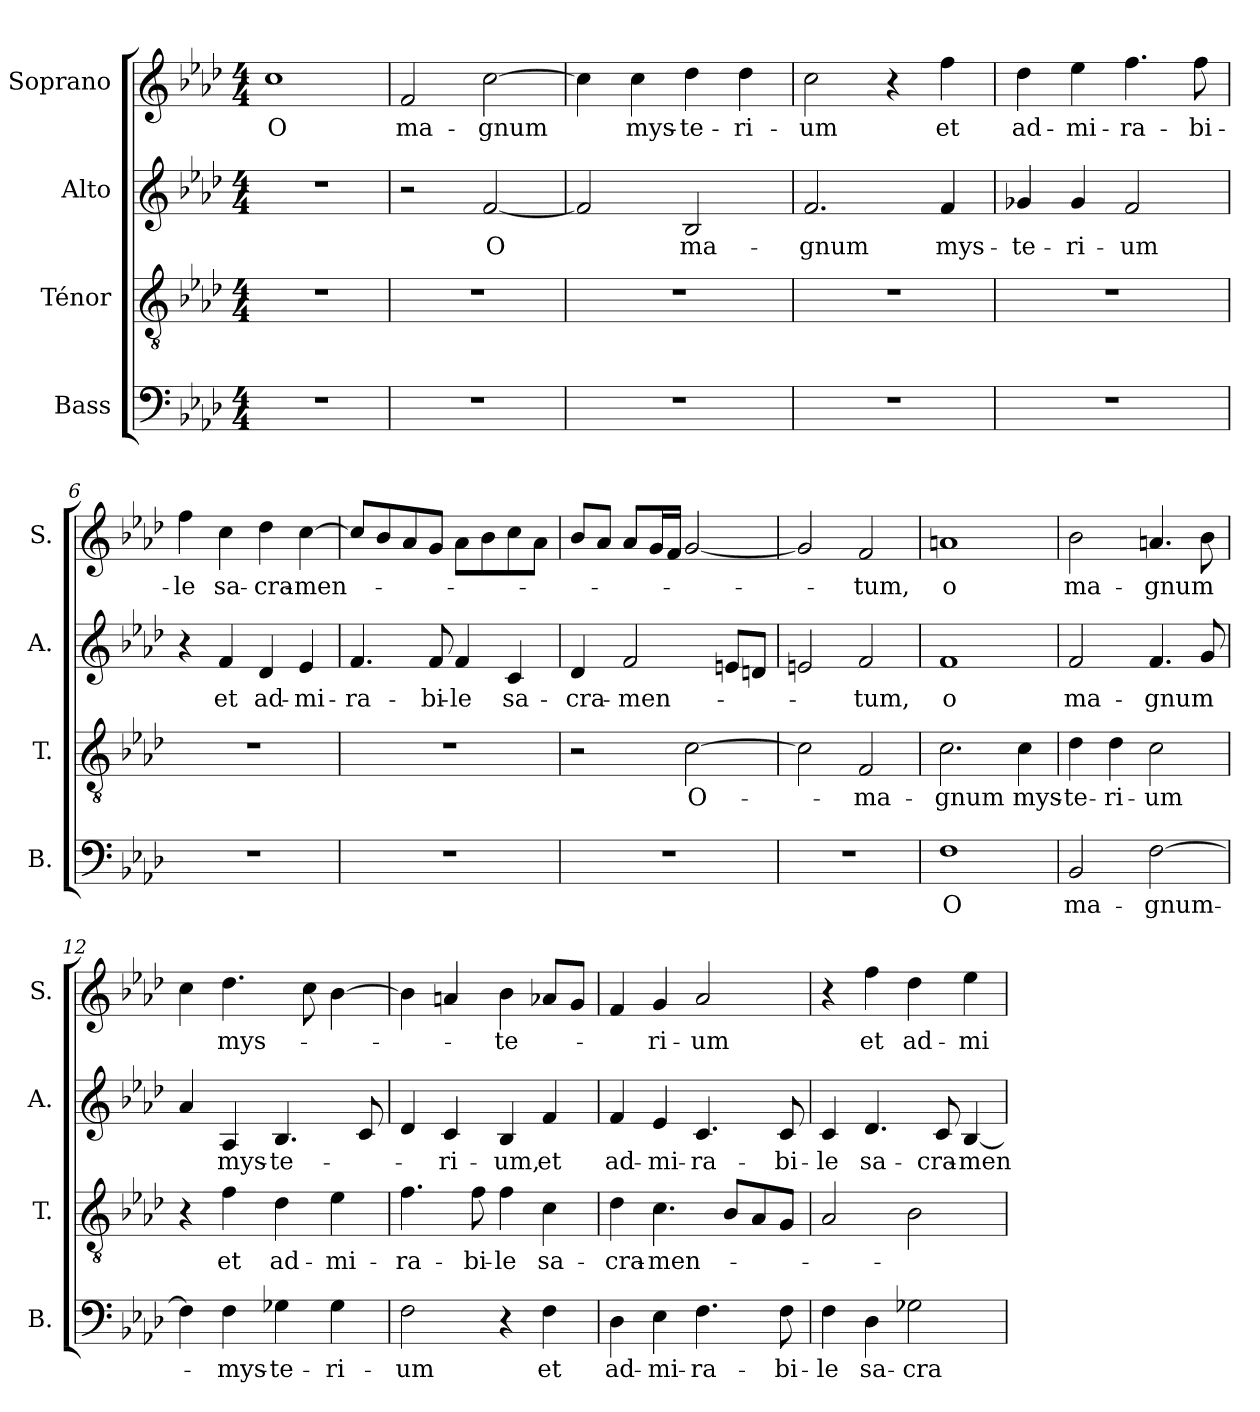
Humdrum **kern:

**kern	**text	**kern	**text	**kern	**text	**kern	**text
*part4	*part4	*part3	*part3	*part2	*part2	*part1	*part1
*staff4	*staff4	*staff3	*staff3	*staff2	*staff2	*staff1	*staff1
*I"Bass	*	*I"Ténor	*	*I"Alto	*	*I"Soprano	*
*I'B.	*	*I'T.	*	*I'A.	*	*I'S.	*
*clefF4	*	*clefGv2	*	*clefG2	*	*clefG2	*
*k[b-e-a-d-]	*	*k[b-e-a-d-]	*	*k[b-e-a-d-]	*	*k[b-e-a-d-]	*
*M4/4	*	*M4/4	*	*M4/4	*	*M4/4	*
*MM110	*	*MM110	*	*MM110	*	*MM110	*
=1	=1	=1	=1	=1	=1	=1	=1
!	!	!	!	!	!	!	!LO:LY:b
1r	.	1r	.	1r	.	1cc	O
=2	=2	=2	=2	=2	=2	=2	=2
!	!	!	!	!	!	!	!LO:LY:b
1r	.	1r	.	2r	.	2f/	ma-
!	!	!	!	!	!LO:LY:b	!	!LO:LY:b
.	.	.	.	[2f/	O	[2cc\	-gnum
=3	=3	=3	=3	=3	=3	=3	=3
1r	.	1r	.	2f/]	.	4cc\]	.
!	!	!	!	!	!	!	!LO:LY:b
.	.	.	.	.	.	4cc\	mys-
!	!	!	!	!	!LO:LY:b	!	!LO:LY:b
.	.	.	.	2B-/	ma-	4dd-\	-te-
!	!	!	!	!	!	!	!LO:LY:b
.	.	.	.	.	.	4dd-\	-ri-
=4	=4	=4	=4	=4	=4	=4	=4
!	!	!	!	!	!LO:LY:b	!	!LO:LY:b
1r	.	1r	.	2.f/	-gnum	2cc\	-um
.	.	.	.	.	.	4r	.
!	!	!	!	!	!LO:LY:b	!	!LO:LY:b
.	.	.	.	4f/	mys-	4ff\	et
=5	=5	=5	=5	=5	=5	=5	=5
!	!	!	!	!	!LO:LY:b	!	!LO:LY:b
1r	.	1r	.	4g-X/	-te-	4dd-\	ad-
!	!	!	!	!	!LO:LY:b	!	!LO:LY:b
.	.	.	.	4g-/	-ri-	4ee-\	-mi-
!	!	!	!	!	!LO:LY:b	!	!LO:LY:b
.	.	.	.	2f/	-um	4.ff\	-ra-
!	!	!	!	!	!	!	!LO:LY:b
.	.	.	.	.	.	8ff\	-bi-
=6	=6	=6	=6	=6	=6	=6	=6
!	!	!	!	!	!	!	!LO:LY:b
1r	.	1r	.	4r	.	4ff\	-le
!	!	!	!	!	!LO:LY:b	!	!LO:LY:b
.	.	.	.	4f/	et	4cc\	sa-
!	!	!	!	!	!LO:LY:b	!	!LO:LY:b
.	.	.	.	4d-/	ad-	4dd-\	-cra-
!	!	!	!	!	!LO:LY:b	!	!LO:LY:b
.	.	.	.	4e-/	-mi-	[4cc\	-men-
=7	=7	=7	=7	=7	=7	=7	=7
!	!	!	!	!	!LO:LY:b	!	!
1r	.	1r	.	4.f/	-ra-	8cc/L]	.
.	.	.	.	.	.	8b-/	.
.	.	.	.	.	.	8a-/	.
!	!	!	!	!	!LO:LY:b	!	!
.	.	.	.	8f/	-bi-	8g/J	.
!	!	!	!	!	!LO:LY:b	!	!
.	.	.	.	4f/	-le	8a-\L	.
.	.	.	.	.	.	8b-\	.
!	!	!	!	!	!LO:LY:b	!	!
.	.	.	.	4c/	sa-	8cc\	.
.	.	.	.	.	.	8a-\J	.
=8	=8	=8	=8	=8	=8	=8	=8
!	!	!	!	!	!LO:LY:b	!	!
1r	.	2r	.	4d-/	-cra-	8b-/L	.
.	.	.	.	.	.	8a-/J	.
!	!	!	!	!	!LO:LY:b	!	!
.	.	.	.	2f/	-men-	8a-/L	.
.	.	.	.	.	.	16g/L	.
.	.	.	.	.	.	16f/JJ	.
!	!	!	!LO:LY:b	!	!	!	!
.	.	[2c\	O-	.	.	[2g/	.
.	.	.	.	8en/L	.	.	.
.	.	.	.	8dn/J	.	.	.
!!LO:LB:g=z
=9	=9	=9	=9	=9	=9	=9	=9
1r	.	2c\]	.	2en/	.	2g/]	.
!	!	!	!LO:LY:b	!	!LO:LY:b	!	!LO:LY:b
.	.	2F/	-ma-	2f/	-tum,	2f/	-tum,
=10	=10	=10	=10	=10	=10	=10	=10
!	!LO:LY:b	!	!LO:LY:b	!	!LO:LY:b	!	!LO:LY:b
1F	O	2.c\	-gnum	1f	o	1an	o
!	!	!	!LO:LY:b	!	!	!	!
.	.	4c\	mys-	.	.	.	.
=11	=11	=11	=11	=11	=11	=11	=11
!	!LO:LY:b	!	!LO:LY:b	!	!LO:LY:b	!	!LO:LY:b
2BB-/	ma-	4d-\	-te-	2f/	ma-	2b-\	ma-
!	!	!	!LO:LY:b	!	!	!	!
.	.	4d-\	-ri-	.	.	.	.
!	!LO:LY:b	!	!LO:LY:b	!	!LO:LY:b	!	!LO:LY:b
[2F\	-gnum-	2c\	-um	4.f/	-gnum	4.an/	-gnum
.	.	.	.	8g/	.	8b-\	.
=12	=12	=12	=12	=12	=12	=12	=12
4F\]	.	4r	.	4a-i/	.	4cc\	.
!	!LO:LY:b	!	!LO:LY:b	!	!LO:LY:b	!	!LO:LY:b
4F\	-mys-	4f\	et	4A-/	mys-	4.dd-\	mys-
!	!LO:LY:b	!	!LO:LY:b	!	!LO:LY:b	!	!
4G-X\	-te-	4d-\	ad-	4.B-/	-te-	.	.
.	.	.	.	.	.	8cc\	.
!	!LO:LY:b	!	!LO:LY:b	!	!	!	!
4G-\	-ri-	4e-\	-mi-	.	.	[4b-\	.
.	.	.	.	8c/	.	.	.
=13	=13	=13	=13	=13	=13	=13	=13
!	!LO:LY:b	!	!LO:LY:b	!	!	!	!
2F\	-um	4.f\	-ra-	4d-/	.	4b-\]	.
!	!	!	!	!	!LO:LY:b	!	!
.	.	.	.	4c/	-ri-	4an/	.
!	!	!	!LO:LY:b	!	!	!	!
.	.	8f\	-bi-	.	.	.	.
!	!	!	!LO:LY:b	!	!LO:LY:b	!	!LO:LY:b
4r	.	4f\	-le	4B-/	-um,	4b-\	-te-
!	!LO:LY:b	!	!LO:LY:b	!	!LO:LY:b	!	!
4F\	et	4c\	sa-	4f/	et	8a-X/L	.
.	.	.	.	.	.	8g/J	.
=14	=14	=14	=14	=14	=14	=14	=14
!	!LO:LY:b	!	!LO:LY:b	!	!LO:LY:b	!	!
4D-\	ad-	4d-\	-cra-	4f/	ad-	4f/	.
!	!LO:LY:b	!	!LO:LY:b	!	!LO:LY:b	!	!LO:LY:b
4E-\	-mi-	4.c\	-men-	4e-/	-mi-	4g/	-ri-
!	!LO:LY:b	!	!	!	!LO:LY:b	!	!LO:LY:b
4.F\	-ra-	.	.	4.c/	-ra-	2a-/	-um
.	.	8B-/L	.	.	.	.	.
.	.	8A-/	.	.	.	.	.
!	!LO:LY:b	!	!	!	!LO:LY:b	!	!
8F\	-bi-	8G/J	.	8c/	-bi-	.	.
=15	=15	=15	=15	=15	=15	=15	=15
!	!LO:LY:b	!	!	!	!LO:LY:b	!	!
4F\	-le	2A-/	.	4c/	-le	4r	.
!	!LO:LY:b	!	!	!	!LO:LY:b	!	!LO:LY:b
4D-\	sa-	.	.	4.d-/	sa-	4ff\	et
!	!LO:LY:b	!	!	!	!	!	!LO:LY:b
2G-X\	-cra-	2B-\	.	.	.	4dd-\	ad-
!	!	!	!	!	!LO:LY:b	!	!
.	.	.	.	8c/	-cra-	.	.
!	!	!	!	!	!LO:LY:b	!	!LO:LY:b
.	.	.	.	[4B-/	-men-	4ee-\	-mi-
=	=	=	=	=	=	=	=
*-	*-	*-	*-	*-	*-	*-	*-
